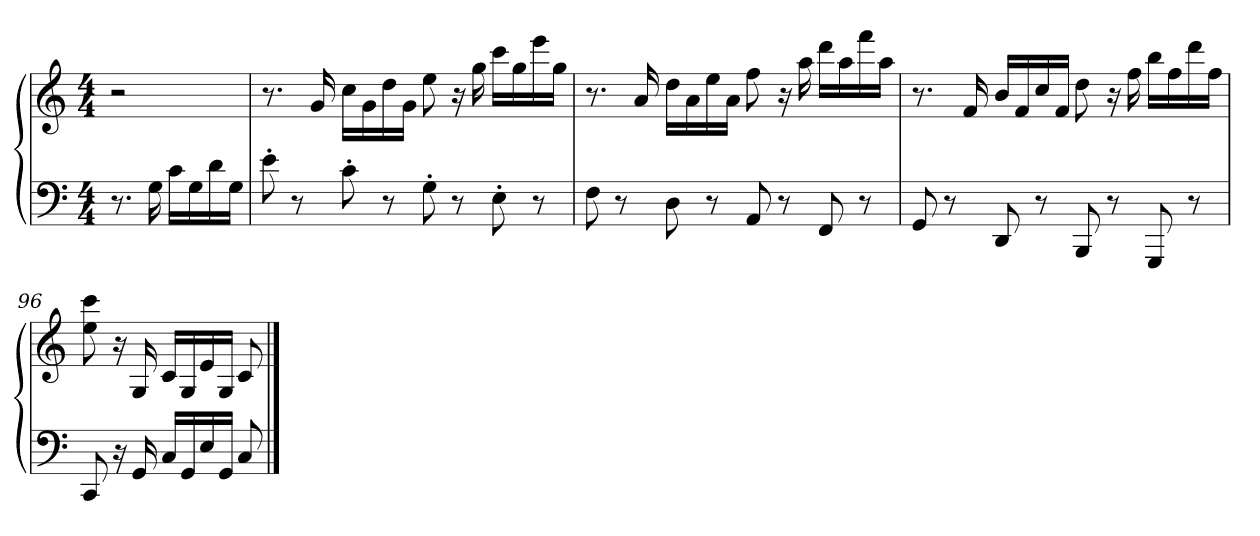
**kern	**kern
*part1	*part1
*staff2	*staff1
*clefF4	*clefG2
*k[]	*k[]
*C:	*C:
*M4/4	*M4/4
=	=
8.r	2r
16G	.
16cLL	.
16G	.
16d	.
16GJJ	.
=93	=93
8e'	8.r
8r	.
.	16g
8c'	16ccLL
.	16g
8r	16dd
.	16gJJ
8G'	8ee
8r	16r
.	16gg
8E'	16cccLL
.	16gg
8r	16eee
.	16ggJJ
=94	=94
8F	8.r
8r	.
.	16a
8D	16ddLL
.	16a
8r	16ee
.	16aJJ
8AA	8ff
8r	16r
.	16aa
8FF	16dddLL
.	16aa
8r	16fff
.	16aaJJ
=95	=95
8GG	8.r
8r	.
.	16f
8DD	16bLL
.	16f
8r	16cc
.	16fJJ
8BBB	8dd
8r	16r
.	16ff
8GGG	16bbLL
.	16ff
8r	16ddd
.	16ffJJ
=96	=96
8CC	8ee 8ccc
16r	16r
16GG	16G
16CLL	16cLL
16GG	16G
16E	16e
16GGJJ	16GJJ
8C	8c
==	==
*-	*-
